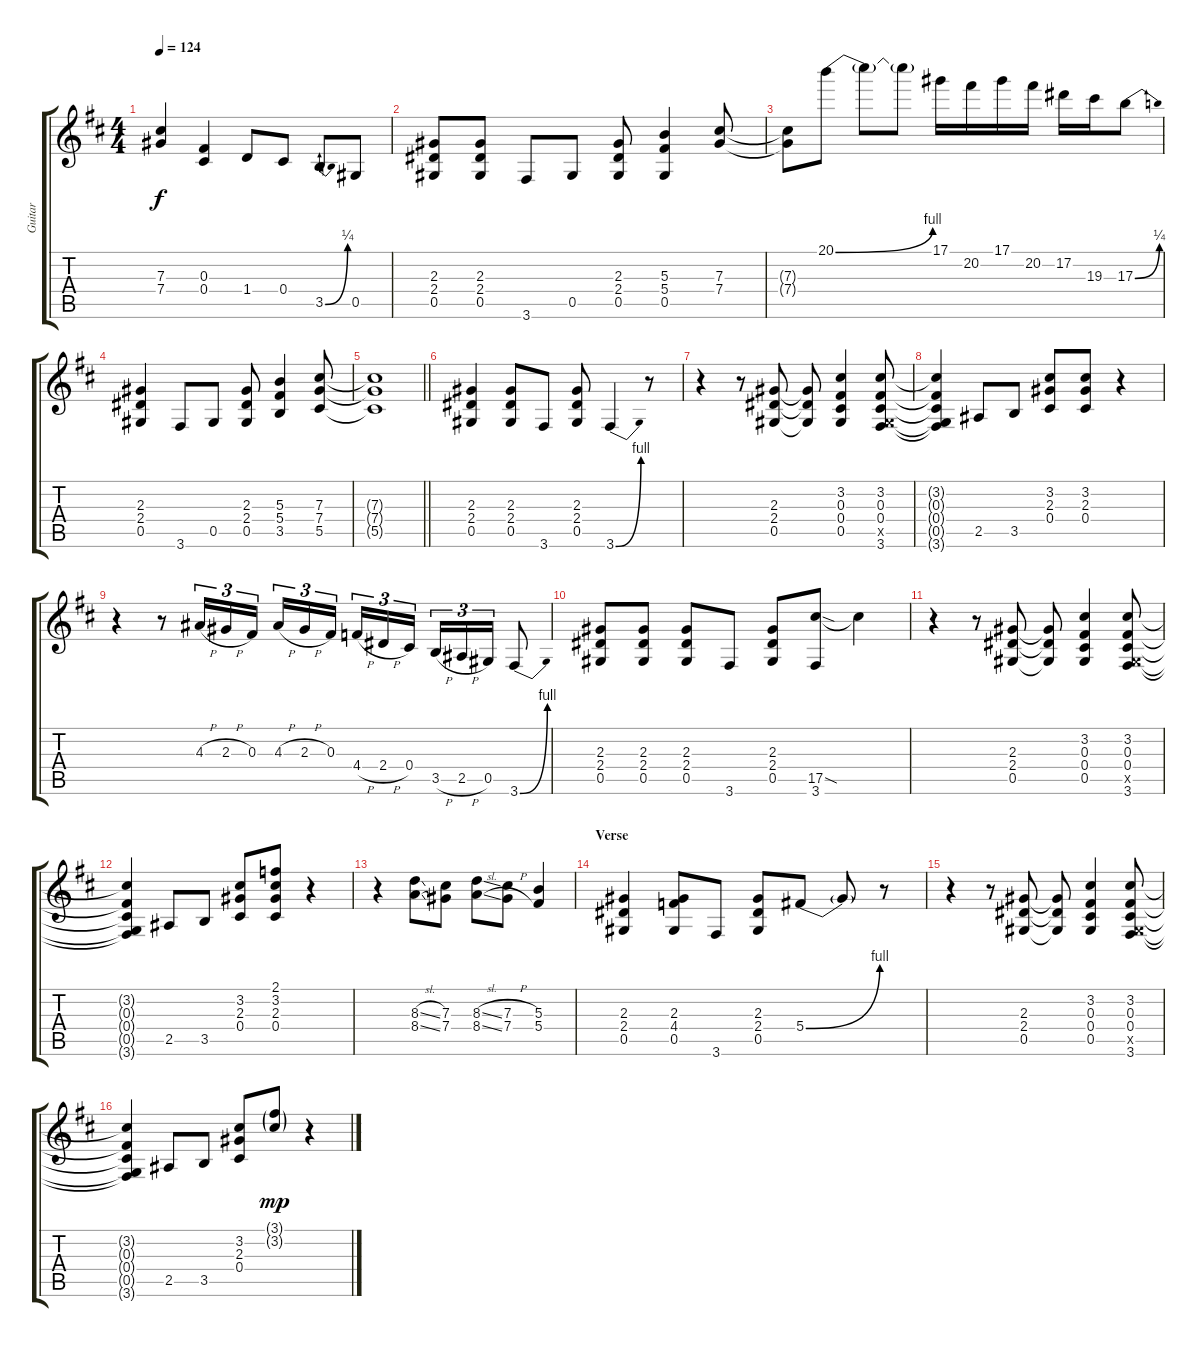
\track ("Guitar" "Guitar") {instrument distortionguitar}
\staff {score tabs}
\tuning (Eb4 Bb3 Gb3 Db3 Ab2 Eb2) {hide}
\ts (4 4)
\tempo 124
\clef g2
\ks d
(7.3{t} 7.4{t}).4{dy f} (0.3 0.4).4 1.4.8 0.4.8 3.5{be (bend 0 0 60 1)}.8 0.5.8 |
(2.3 2.4 0.5).8 (2.3 2.4 0.5).8 3.6.8 0.5.8 (2.3 2.4 0.5).8 (5.3 5.4 0.5).4 (7.3 7.4).8 |
(7.3{t} 7.4{t}).8 20.1{be (bend 0 0 60 4)}.8 20.1{t}.8 20.1{t}.8 17.1.16 20.2.16 17.1.16 20.2.16 17.2.16 19.3.16 17.3{be (bend 0 0 60 1)}.8 |
(2.3 2.4 0.5).4 3.6.8 0.5.8 (2.3 2.4 0.5).8 (5.3 5.4 3.5).4 (7.3 7.4 5.5).8 |
\barLineRight lightlight
(7.3{t} 7.4{t} 5.5{t}).1 |
(2.3 2.4 0.5).4 (2.3 2.4 0.5).8 3.6.8 (2.3 2.4 0.5).8 3.6{be (bend 0 0 60 4)}.4 r.8 |
r.4 r.8 (2.3 2.4 0.5).8 (2.3{t} 2.4{t} 0.5{t}).8 (3.2 0.3 0.4 0.5).4 (3.2 0.3 0.4 0.5{x} 3.6).8 |
(3.2{t} 0.3{t} 0.4{t} 0.5{t} 3.6{t}).4 2.5.8 3.5.8 (3.2 2.3 0.4).8 (3.2 2.3 0.4).8 r.4 |
r.4 r.8 4.3{h}.16{tu (3 2)} 2.3{h}.16{tu (3 2)} 0.3.16{tu (3 2)} 4.3{h}.16{tu (3 2)} 2.3{h}.16{tu (3 2)} 0.3.16{tu (3 2)} 4.4{h}.16{tu (3 2)} 2.4{h}.16{tu (3 2)} 0.4.16{tu (3 2)} 3.5{h}.16{tu (3 2)} 2.5{h}.16{tu (3 2)} 0.5.16{tu (3 2)} 3.6{be (bend 0 0 60 4)}.8 |
(2.3 2.4 0.5).8 (2.3 2.4 0.5).8 (2.3 2.4 0.5).8 3.6.8 (2.3 2.4 0.5).8 (17.5{sod} 3.6).8 17.5{t}.4 |
r.4 r.8 (2.3 2.4 0.5).8 (2.3{t} 2.4{t} 0.5{t}).8 (3.2 0.3 0.4 0.5).4 (3.2 0.3 0.4 0.5{x} 3.6).8 |
(3.2{t} 0.3{t} 0.4{t} 0.5{t} 3.6{t}).4 2.5.8 3.5.8 (3.2 2.3 0.4).8 (2.1 3.2 2.3 0.4).8 r.4 |
r.4 (8.3{sl} 8.4{sl}).8 (7.3 7.4).8 (8.3{sl} 8.4{sl}).8 (7.3{h} 7.4{h}).8 (5.3 5.4).4 |
\section ("" "Verse")
(2.3 2.4 0.5).4 (2.3 4.4 0.5).8 3.6.8 (2.3 2.4 0.5).8 5.4{be (bend 0 0 60 4)}.8 5.4{t}.8 r.8 |
r.4 r.8 (2.3 2.4 0.5).8 (2.3{t} 2.4{t} 0.5{t}).8 (3.2 0.3 0.4 0.5).4 (3.2 0.3 0.4 0.5{x} 3.6).8 |
(3.2{t} 0.3{t} 0.4{t} 0.5{t} 3.6{t}).4 2.5.8 3.5.8 (3.2 2.3 0.4).8 (3.1{g} 3.2{g}).8{dy mp} r.4
